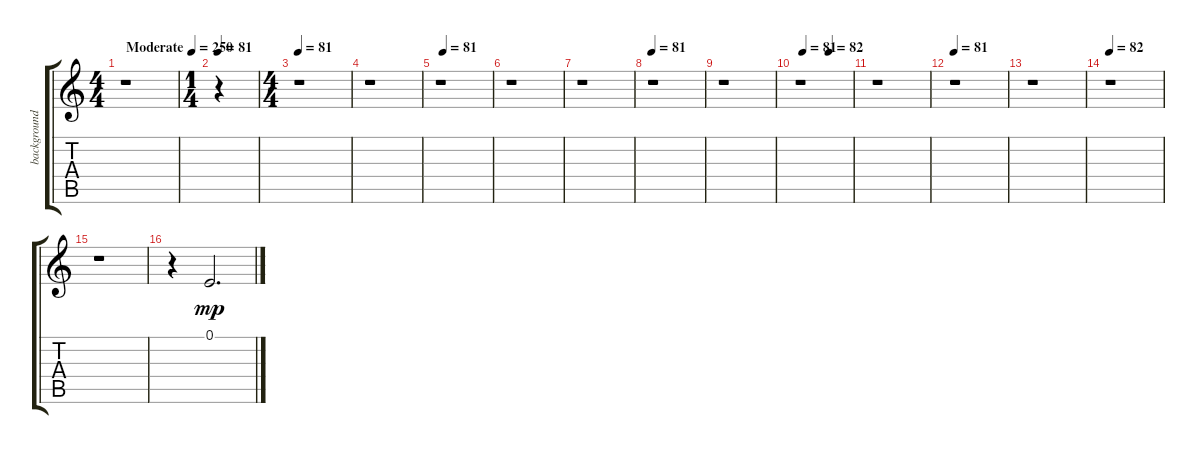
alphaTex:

\track ("background" "background") {instrument stringensemble2}
\staff {score tabs}
\tuning (E4 B3 G3 D3 A2 E2) {hide}
\ts (4 4)
\tempo (250 "Moderate")
\clef g2
\ks c
r.1{dy mp instrument stringensemble2} |
\ts (1 4)
\tempo 81
r.4 |
\ts (4 4)
\tempo 81
r.1 |
r.1 |
\tempo (81 0.0625)
r.1 |
r.1 |
r.1 |
\tempo 81
r.1 |
r.1 |
\tempo (81 0.0625)
\tempo (82 0.5625)
r.1 |
r.1 |
\tempo 81
r.1 |
r.1 |
\tempo 82
r.1 |
r.1 |
r.4 0.1.2{d volume 0}
